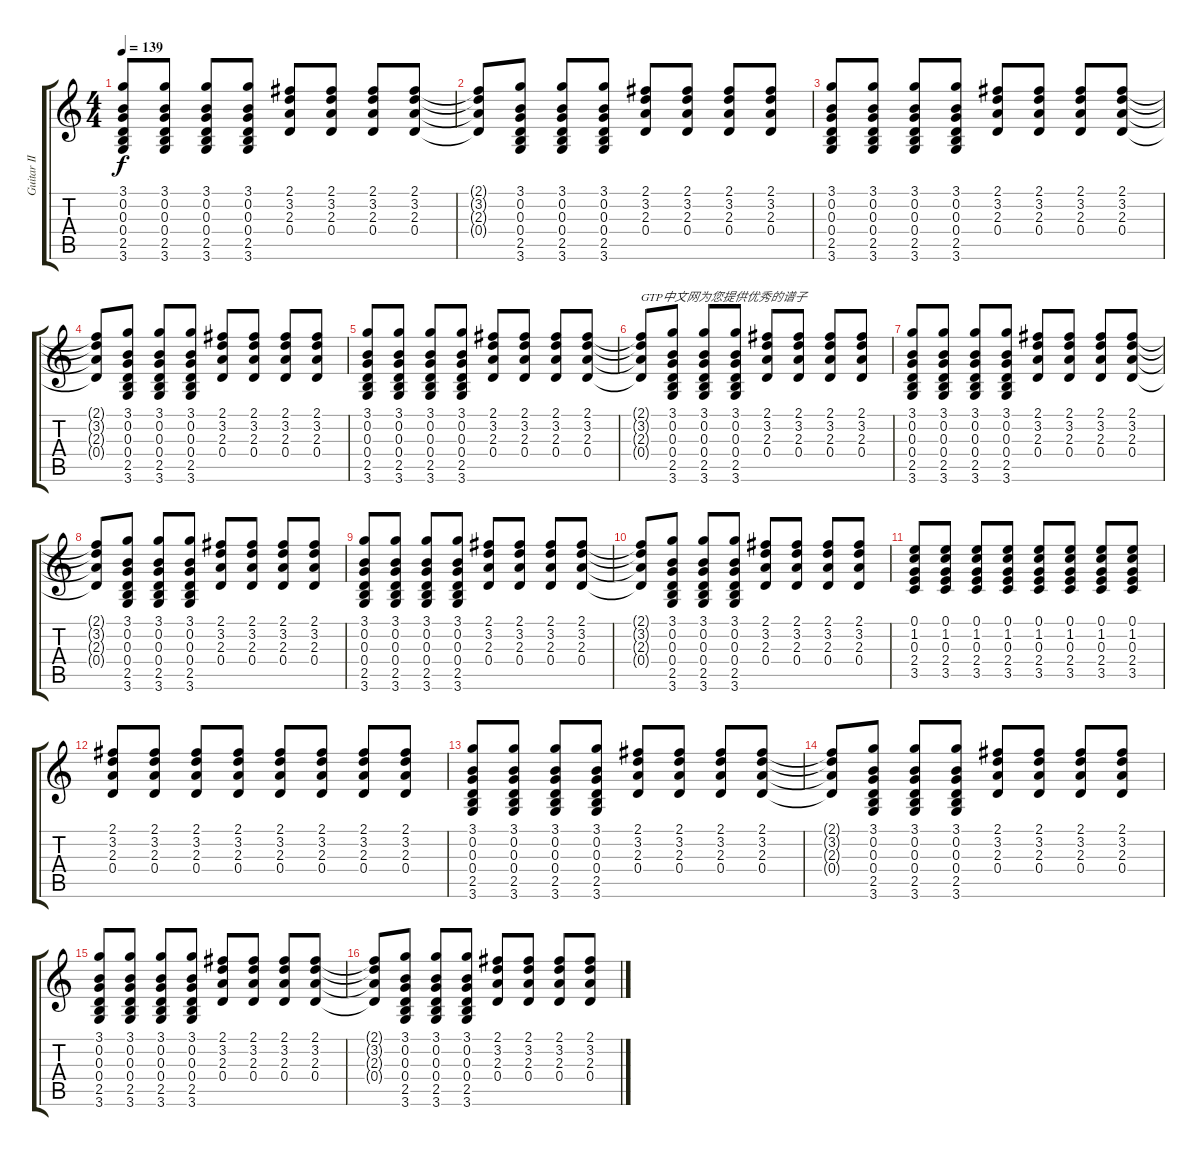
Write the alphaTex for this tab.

\track ("Guitar II" "Guitar II") {instrument acousticguitarsteel}
\staff {score tabs}
\tuning (E4 B3 G3 D3 A2 E2) {hide}
\ts (4 4)
\tempo 139
\clef g2
\ks c
(3.1 0.2 0.3 0.4 2.5 3.6).8{dy f instrument acousticguitarsteel} (3.1 0.2 0.3 0.4 2.5 3.6).8 (3.1 0.2 0.3 0.4 2.5 3.6).8 (3.1 0.2 0.3 0.4 2.5 3.6).8 (2.1 3.2 2.3 0.4).8 (2.1 3.2 2.3 0.4).8 (2.1 3.2 2.3 0.4).8 (2.1 3.2 2.3 0.4).8 |
(2.1{t} 3.2{t} 2.3{t} 0.4{t}).8 (3.1 0.2 0.3 0.4 2.5 3.6).8 (3.1 0.2 0.3 0.4 2.5 3.6).8 (3.1 0.2 0.3 0.4 2.5 3.6).8 (2.1 3.2 2.3 0.4).8 (2.1 3.2 2.3 0.4).8 (2.1 3.2 2.3 0.4).8 (2.1 3.2 2.3 0.4).8 |
(3.1 0.2 0.3 0.4 2.5 3.6).8 (3.1 0.2 0.3 0.4 2.5 3.6).8 (3.1 0.2 0.3 0.4 2.5 3.6).8 (3.1 0.2 0.3 0.4 2.5 3.6).8 (2.1 3.2 2.3 0.4).8 (2.1 3.2 2.3 0.4).8 (2.1 3.2 2.3 0.4).8 (2.1 3.2 2.3 0.4).8 |
(2.1{t} 3.2{t} 2.3{t} 0.4{t}).8 (3.1 0.2 0.3 0.4 2.5 3.6).8 (3.1 0.2 0.3 0.4 2.5 3.6).8 (3.1 0.2 0.3 0.4 2.5 3.6).8 (2.1 3.2 2.3 0.4).8 (2.1 3.2 2.3 0.4).8 (2.1 3.2 2.3 0.4).8 (2.1 3.2 2.3 0.4).8 |
(3.1 0.2 0.3 0.4 2.5 3.6).8 (3.1 0.2 0.3 0.4 2.5 3.6).8 (3.1 0.2 0.3 0.4 2.5 3.6).8 (3.1 0.2 0.3 0.4 2.5 3.6).8 (2.1 3.2 2.3 0.4).8 (2.1 3.2 2.3 0.4).8 (2.1 3.2 2.3 0.4).8 (2.1 3.2 2.3 0.4).8 |
(2.1{t} 3.2{t} 2.3{t} 0.4{t}).8{txt "GTP中文网为您提供优秀的谱子"} (3.1 0.2 0.3 0.4 2.5 3.6).8 (3.1 0.2 0.3 0.4 2.5 3.6).8 (3.1 0.2 0.3 0.4 2.5 3.6).8 (2.1 3.2 2.3 0.4).8 (2.1 3.2 2.3 0.4).8 (2.1 3.2 2.3 0.4).8 (2.1 3.2 2.3 0.4).8 |
(3.1 0.2 0.3 0.4 2.5 3.6).8 (3.1 0.2 0.3 0.4 2.5 3.6).8 (3.1 0.2 0.3 0.4 2.5 3.6).8 (3.1 0.2 0.3 0.4 2.5 3.6).8 (2.1 3.2 2.3 0.4).8 (2.1 3.2 2.3 0.4).8 (2.1 3.2 2.3 0.4).8 (2.1 3.2 2.3 0.4).8 |
(2.1{t} 3.2{t} 2.3{t} 0.4{t}).8 (3.1 0.2 0.3 0.4 2.5 3.6).8 (3.1 0.2 0.3 0.4 2.5 3.6).8 (3.1 0.2 0.3 0.4 2.5 3.6).8 (2.1 3.2 2.3 0.4).8 (2.1 3.2 2.3 0.4).8 (2.1 3.2 2.3 0.4).8 (2.1 3.2 2.3 0.4).8 |
(3.1 0.2 0.3 0.4 2.5 3.6).8 (3.1 0.2 0.3 0.4 2.5 3.6).8 (3.1 0.2 0.3 0.4 2.5 3.6).8 (3.1 0.2 0.3 0.4 2.5 3.6).8 (2.1 3.2 2.3 0.4).8 (2.1 3.2 2.3 0.4).8 (2.1 3.2 2.3 0.4).8 (2.1 3.2 2.3 0.4).8 |
(2.1{t} 3.2{t} 2.3{t} 0.4{t}).8 (3.1 0.2 0.3 0.4 2.5 3.6).8 (3.1 0.2 0.3 0.4 2.5 3.6).8 (3.1 0.2 0.3 0.4 2.5 3.6).8 (2.1 3.2 2.3 0.4).8 (2.1 3.2 2.3 0.4).8 (2.1 3.2 2.3 0.4).8 (2.1 3.2 2.3 0.4).8 |
(0.1 1.2 0.3 2.4 3.5).8 (0.1 1.2 0.3 2.4 3.5).8 (0.1 1.2 0.3 2.4 3.5).8 (0.1 1.2 0.3 2.4 3.5).8 (0.1 1.2 0.3 2.4 3.5).8 (0.1 1.2 0.3 2.4 3.5).8 (0.1 1.2 0.3 2.4 3.5).8 (0.1 1.2 0.3 2.4 3.5).8 |
(2.1 3.2 2.3 0.4).8 (2.1 3.2 2.3 0.4).8 (2.1 3.2 2.3 0.4).8 (2.1 3.2 2.3 0.4).8 (2.1 3.2 2.3 0.4).8 (2.1 3.2 2.3 0.4).8 (2.1 3.2 2.3 0.4).8 (2.1 3.2 2.3 0.4).8 |
(3.1 0.2 0.3 0.4 2.5 3.6).8 (3.1 0.2 0.3 0.4 2.5 3.6).8 (3.1 0.2 0.3 0.4 2.5 3.6).8 (3.1 0.2 0.3 0.4 2.5 3.6).8 (2.1 3.2 2.3 0.4).8 (2.1 3.2 2.3 0.4).8 (2.1 3.2 2.3 0.4).8 (2.1 3.2 2.3 0.4).8 |
(2.1{t} 3.2{t} 2.3{t} 0.4{t}).8 (3.1 0.2 0.3 0.4 2.5 3.6).8 (3.1 0.2 0.3 0.4 2.5 3.6).8 (3.1 0.2 0.3 0.4 2.5 3.6).8 (2.1 3.2 2.3 0.4).8 (2.1 3.2 2.3 0.4).8 (2.1 3.2 2.3 0.4).8 (2.1 3.2 2.3 0.4).8 |
(3.1 0.2 0.3 0.4 2.5 3.6).8 (3.1 0.2 0.3 0.4 2.5 3.6).8 (3.1 0.2 0.3 0.4 2.5 3.6).8 (3.1 0.2 0.3 0.4 2.5 3.6).8 (2.1 3.2 2.3 0.4).8 (2.1 3.2 2.3 0.4).8 (2.1 3.2 2.3 0.4).8 (2.1 3.2 2.3 0.4).8 |
(2.1{t} 3.2{t} 2.3{t} 0.4{t}).8 (3.1 0.2 0.3 0.4 2.5 3.6).8 (3.1 0.2 0.3 0.4 2.5 3.6).8 (3.1 0.2 0.3 0.4 2.5 3.6).8 (2.1 3.2 2.3 0.4).8 (2.1 3.2 2.3 0.4).8 (2.1 3.2 2.3 0.4).8 (2.1 3.2 2.3 0.4).8
